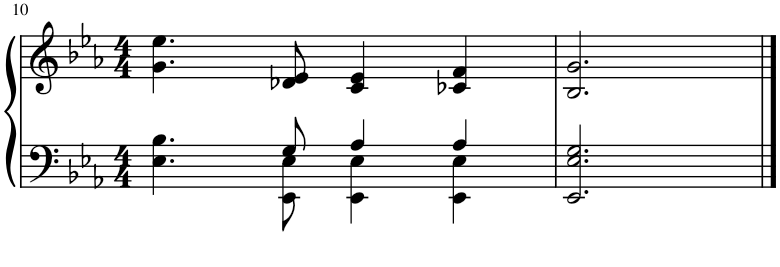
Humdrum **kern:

**kern	**kern
*part1	*part1
*staff2	*staff1
*I"Piano	*
*I'Pno.	*
!!LO:PB:g=z
*clefF4	*clefG2
*k[b-e-a-]	*k[b-e-a-]
*M4/4	*M4/4
=10	=10
*^	*
4.ryy	4.E-\ 4.B-\	4.g\ 4.ee-\
8G/	8EE-\ 8E-\	8d-X/ 8e-/
4A-/	4EE-\ 4E-\	4c/ 4e-/
4A-/	4EE-\ 4E-\	4c-X/ 4f/
*v	*v	*
=11	=11
2.EE-/ 2.E-/ 2.G/	2.B-/ 2.g/
==	==
*-	*-
